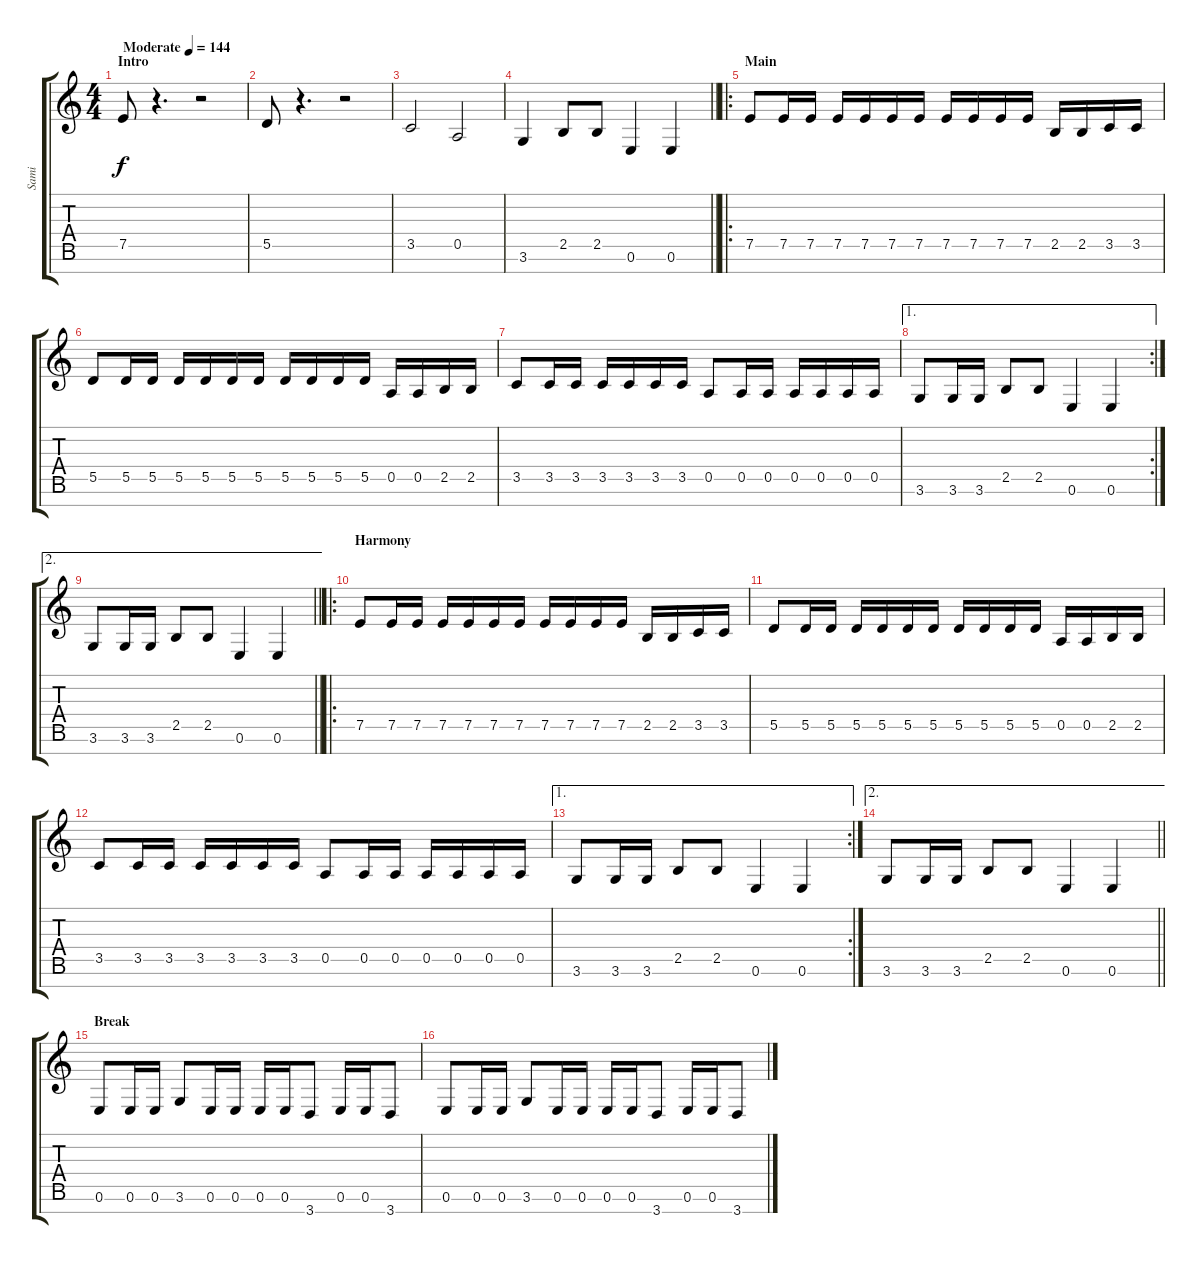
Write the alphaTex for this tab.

\track ("Sami" "Sami") {instrument electricbasspick}
\staff {score tabs}
\tuning (E4 B3 G3 D3 A2 E2 B1) {hide}
\ts (4 4)
\section ("" "Intro")
\tempo (144 "Moderate")
\clef g2
\ks c
7.5.8{dy f instrument electricbasspick} r.4{d} r.2 |
5.5.8 r.4{d} r.2 |
3.5.2 0.5.2 |
\barLineRight lightlight
3.6.4 2.5.8 2.5.8 0.6.4 0.6.4 |
\ro
\section ("" "Main")
7.5.8 7.5.16 7.5.16 7.5.16 7.5.16 7.5.16 7.5.16 7.5.16 7.5.16 7.5.16 7.5.16 2.5.16 2.5.16 3.5.16 3.5.16 |
5.5.8 5.5.16 5.5.16 5.5.16 5.5.16 5.5.16 5.5.16 5.5.16 5.5.16 5.5.16 5.5.16 0.5.16 0.5.16 2.5.16 2.5.16 |
3.5.8 3.5.16 3.5.16 3.5.16 3.5.16 3.5.16 3.5.16 0.5.8 0.5.16 0.5.16 0.5.16 0.5.16 0.5.16 0.5.16 |
\ae 1
\rc 2
3.6.8 3.6.16 3.6.16 2.5.8 2.5.8 0.6.4 0.6.4 |
\ae 2
\barLineRight lightlight
3.6.8 3.6.16 3.6.16 2.5.8 2.5.8 0.6.4 0.6.4 |
\ro
\section ("" "Harmony")
7.5.8 7.5.16 7.5.16 7.5.16 7.5.16 7.5.16 7.5.16 7.5.16 7.5.16 7.5.16 7.5.16 2.5.16 2.5.16 3.5.16 3.5.16 |
5.5.8 5.5.16 5.5.16 5.5.16 5.5.16 5.5.16 5.5.16 5.5.16 5.5.16 5.5.16 5.5.16 0.5.16 0.5.16 2.5.16 2.5.16 |
3.5.8 3.5.16 3.5.16 3.5.16 3.5.16 3.5.16 3.5.16 0.5.8 0.5.16 0.5.16 0.5.16 0.5.16 0.5.16 0.5.16 |
\ae 1
\rc 2
3.6.8 3.6.16 3.6.16 2.5.8 2.5.8 0.6.4 0.6.4 |
\ae 2
\barLineRight lightlight
3.6.8 3.6.16 3.6.16 2.5.8 2.5.8 0.6.4 0.6.4 |
\section ("" "Break")
0.6.8 0.6.16 0.6.16 3.6.8 0.6.16 0.6.16 0.6.16 0.6.16 3.7.8 0.6.16 0.6.16 3.7.8 |
0.6.8 0.6.16 0.6.16 3.6.8 0.6.16 0.6.16 0.6.16 0.6.16 3.7.8 0.6.16 0.6.16 3.7.8
